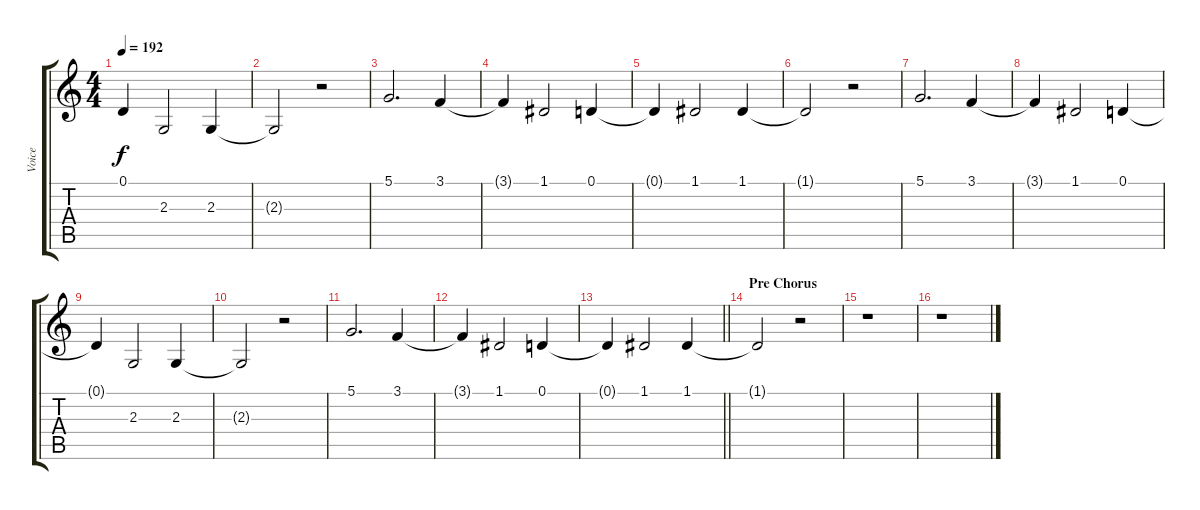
\track ("Voice" "Voice") {instrument oboe}
\staff {score tabs}
\tuning (D4 A3 F3 C3 G2 C2) {hide}
\ts (4 4)
\tempo 192
\clef g2
\ks c
0.1{t}.4{dy f} 2.3.2 2.3.4 |
2.3{t}.2 r.2 |
5.1.2{d} 3.1.4 |
3.1{t}.4 1.1.2 0.1.4 |
0.1{t}.4 1.1.2 1.1.4 |
1.1{t}.2 r.2 |
5.1.2{d} 3.1.4 |
3.1{t}.4 1.1.2 0.1.4 |
0.1{t}.4 2.3.2 2.3.4 |
2.3{t}.2 r.2 |
5.1.2{d} 3.1.4 |
3.1{t}.4 1.1.2 0.1.4 |
\barLineRight lightlight
0.1{t}.4 1.1.2 1.1.4 |
\section ("" "Pre Chorus")
1.1{t}.2 r.2 |
r.1 |
r.1
